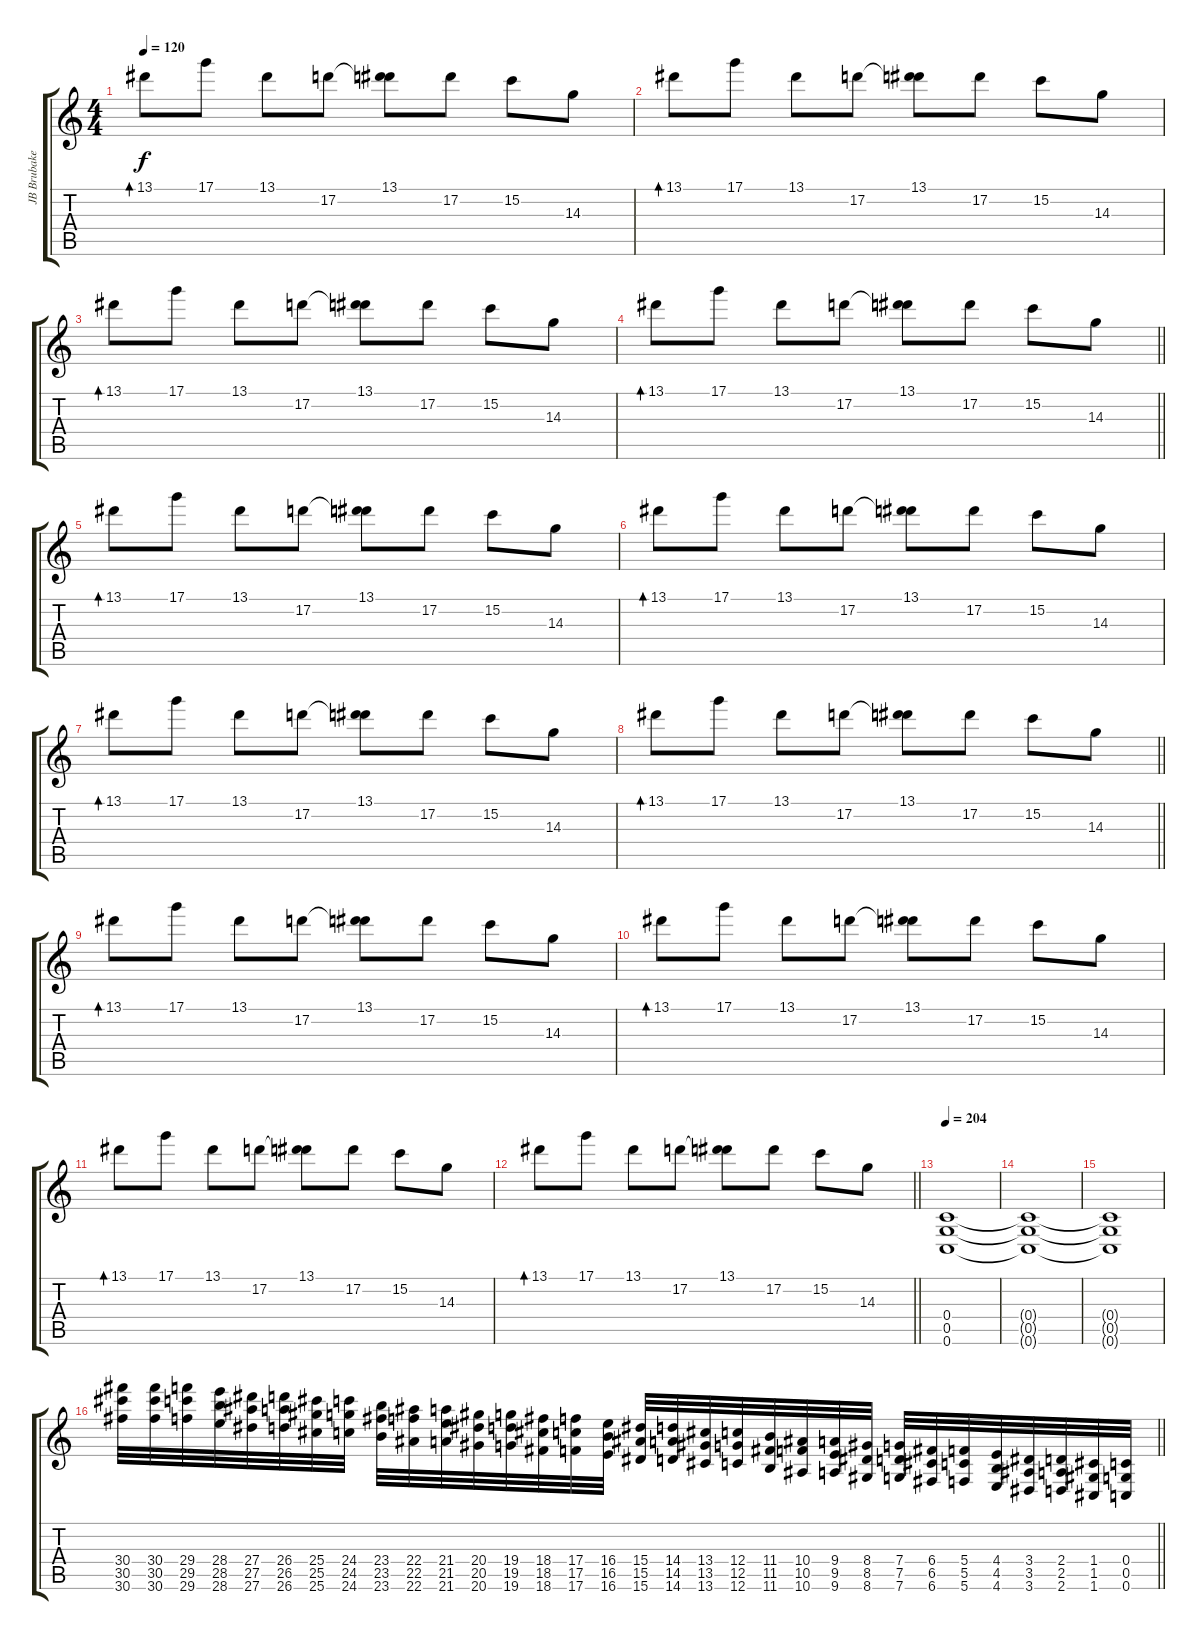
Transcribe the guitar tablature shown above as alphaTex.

\track ("JB Brubaker" "JB Brubake") {instrument distortionguitar}
\staff {score tabs}
\tuning (D4 A3 F3 C3 G2 C2) {hide}
\ts (4 4)
\tempo 120
\clef g2
\ks c
13.1.8{bd 30 dy f} 17.1.8 13.1.8 17.2.8 (13.1 17.2{t}).8 17.2.8 15.2.8 14.3.8 |
13.1.8{bd 30} 17.1.8 13.1.8 17.2.8 (13.1 17.2{t}).8 17.2.8 15.2.8 14.3.8 |
13.1.8{bd 30} 17.1.8 13.1.8 17.2.8 (13.1 17.2{t}).8 17.2.8 15.2.8 14.3.8 |
\barLineRight lightlight
13.1.8{bd 30} 17.1.8 13.1.8 17.2.8 (13.1 17.2{t}).8 17.2.8 15.2.8 14.3.8 |
\section ("" "")
13.1.8{bd 30} 17.1.8 13.1.8 17.2.8 (13.1 17.2{t}).8 17.2.8 15.2.8 14.3.8 |
13.1.8{bd 30} 17.1.8 13.1.8 17.2.8 (13.1 17.2{t}).8 17.2.8 15.2.8 14.3.8 |
13.1.8{bd 30} 17.1.8 13.1.8 17.2.8 (13.1 17.2{t}).8 17.2.8 15.2.8 14.3.8 |
\barLineRight lightlight
13.1.8{bd 30} 17.1.8 13.1.8 17.2.8 (13.1 17.2{t}).8 17.2.8 15.2.8 14.3.8 |
\section ("" "")
13.1.8{bd 30} 17.1.8 13.1.8 17.2.8 (13.1 17.2{t}).8 17.2.8 15.2.8 14.3.8 |
13.1.8{bd 30} 17.1.8 13.1.8 17.2.8 (13.1 17.2{t}).8 17.2.8 15.2.8 14.3.8 |
13.1.8{bd 30} 17.1.8 13.1.8 17.2.8 (13.1 17.2{t}).8 17.2.8 15.2.8 14.3.8 |
\barLineRight lightlight
13.1.8{bd 30} 17.1.8 13.1.8 17.2.8 (13.1 17.2{t}).8 17.2.8 15.2.8 14.3.8 |
\section ("" "")
\tempo 204
(0.4 0.5 0.6).1 |
(0.4{t} 0.5{t} 0.6{t}).1 |
(0.4{t} 0.5{t} 0.6{t}).1 |
\barLineRight lightlight
(30.4 30.5 30.6).32{instrument guitarfretnoise} (30.4 30.5 30.6).32 (29.4 29.5 29.6).32 (28.4 28.5 28.6).32 (27.4 27.5 27.6).32 (26.4 26.5 26.6).32 (25.4 25.5 25.6).32 (24.4 24.5 24.6).32 (23.4 23.5 23.6).32 (22.4 22.5 22.6).32 (21.4 21.5 21.6).32 (20.4 20.5 20.6).32 (19.4 19.5 19.6).32 (18.4 18.5 18.6).32 (17.4 17.5 17.6).32 (16.4 16.5 16.6).32 (15.4 15.5 15.6).32 (14.4 14.5 14.6).32 (13.4 13.5 13.6).32 (12.4 12.5 12.6).32 (11.4 11.5 11.6).32 (10.4 10.5 10.6).32 (9.4 9.5 9.6).32 (8.4 8.5 8.6).32 (7.4 7.5 7.6).32 (6.4 6.5 6.6).32 (5.4 5.5 5.6).32 (4.4 4.5 4.6).32 (3.4 3.5 3.6).32 (2.4 2.5 2.6).32 (1.4 1.5 1.6).32 (0.4 0.5 0.6).32
